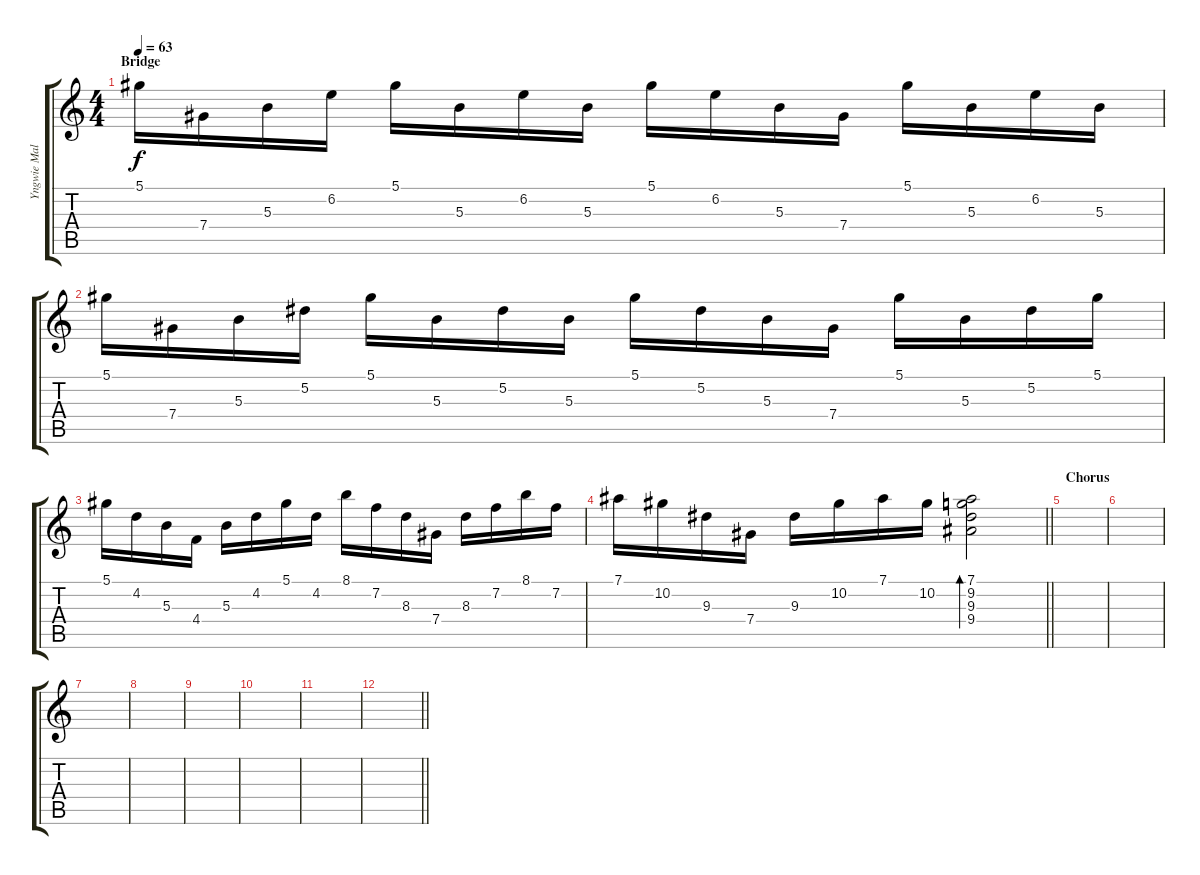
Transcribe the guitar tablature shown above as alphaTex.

\track ("Yngwie Malmsteen" "Yngwie Mal") {instrument acousticguitarsteel}
\staff {score tabs}
\tuning (Eb4 Bb3 Gb3 Db3 Ab2 Eb2) {hide}
\ts (4 4)
\section ("" "Bridge")
\tempo 63
\clef g2
\ks c
5.1.16{dy f} 7.4.16 5.3.16 6.2.16 5.1.16 5.3.16 6.2.16 5.3.16 5.1.16 6.2.16 5.3.16 7.4.16 5.1.16 5.3.16 6.2.16 5.3.16 |
5.1.16 7.4.16 5.3.16 5.2.16 5.1.16 5.3.16 5.2.16 5.3.16 5.1.16 5.2.16 5.3.16 7.4.16 5.1.16 5.3.16 5.2.16 5.1.16 |
5.1.16 4.2.16 5.3.16 4.4.16 5.3.16 4.2.16 5.1.16 4.2.16 8.1.16 7.2.16 8.3.16 7.4.16 8.3.16 7.2.16 8.1.16 7.2.16 |
\barLineRight lightlight
7.1.16 10.2.16 9.3.16 7.4.16 9.3.16 10.2.16 7.1.16 10.2.16 (7.1 9.2 9.3 9.4).2{bd 120} |
\section ("" "Chorus")
|
|
|
|
|
|
|
\barLineRight lightlight
